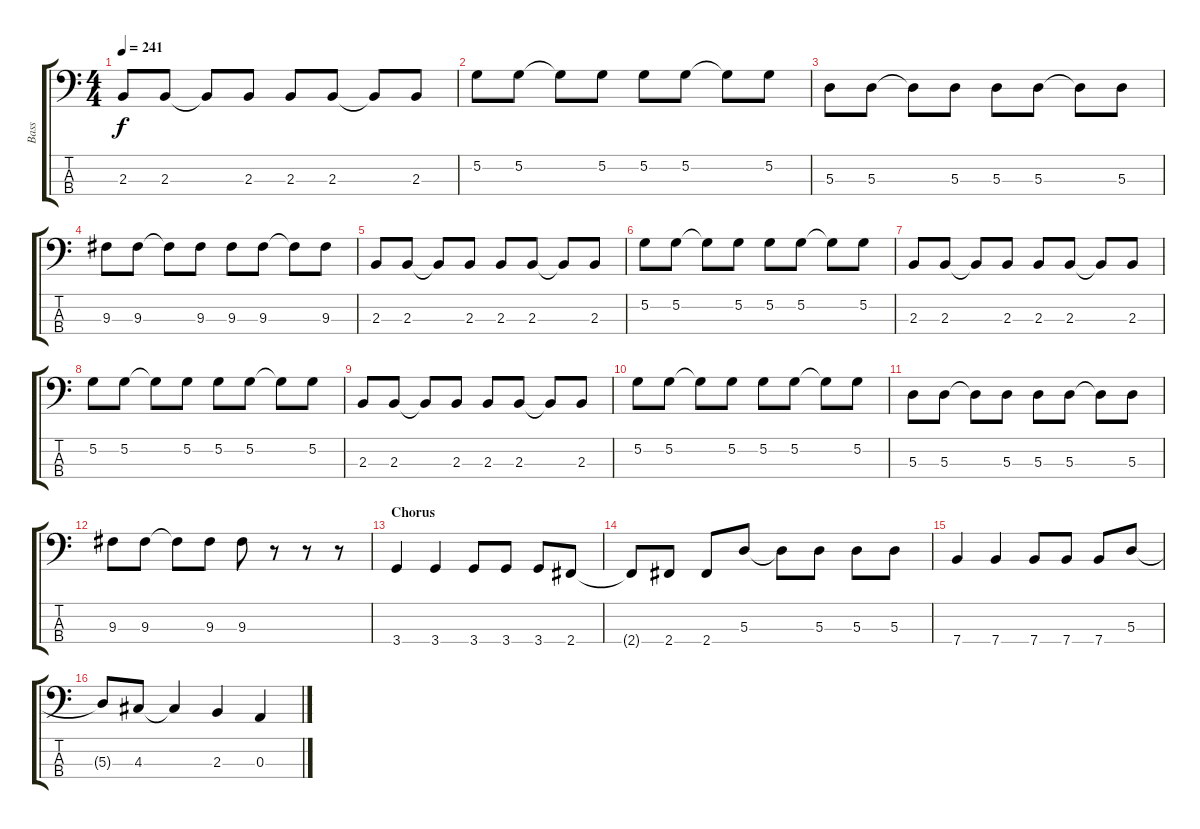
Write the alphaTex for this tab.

\track ("Bass" "Bass") {instrument electricbasspick}
\staff {score tabs}
\tuning (G2 D2 A1 E1) {hide}
\ts (4 4)
\tempo 241
\clef f4
\ks c
2.3.8{dy f} 2.3.8 2.3{t}.8 2.3.8 2.3.8 2.3.8 2.3{t}.8 2.3.8 |
5.2.8 5.2.8 5.2{t}.8 5.2.8 5.2.8 5.2.8 5.2{t}.8 5.2.8 |
5.3.8 5.3.8 5.3{t}.8 5.3.8 5.3.8 5.3.8 5.3{t}.8 5.3.8 |
9.3.8 9.3.8 9.3{t}.8 9.3.8 9.3.8 9.3.8 9.3{t}.8 9.3.8 |
2.3.8 2.3.8 2.3{t}.8 2.3.8 2.3.8 2.3.8 2.3{t}.8 2.3.8 |
5.2.8 5.2.8 5.2{t}.8 5.2.8 5.2.8 5.2.8 5.2{t}.8 5.2.8 |
2.3.8 2.3.8 2.3{t}.8 2.3.8 2.3.8 2.3.8 2.3{t}.8 2.3.8 |
5.2.8 5.2.8 5.2{t}.8 5.2.8 5.2.8 5.2.8 5.2{t}.8 5.2.8 |
2.3.8 2.3.8 2.3{t}.8 2.3.8 2.3.8 2.3.8 2.3{t}.8 2.3.8 |
5.2.8 5.2.8 5.2{t}.8 5.2.8 5.2.8 5.2.8 5.2{t}.8 5.2.8 |
5.3.8 5.3.8 5.3{t}.8 5.3.8 5.3.8 5.3.8 5.3{t}.8 5.3.8 |
9.3.8 9.3.8 9.3{t}.8 9.3.8 9.3.8 r.8 r.8 r.8 |
\section ("" "Chorus")
3.4.4 3.4.4 3.4.8 3.4.8 3.4.8 2.4.8 |
2.4{t}.8 2.4.8 2.4.8 5.3.8 5.3{t}.8 5.3.8 5.3.8 5.3.8 |
7.4.4 7.4.4 7.4.8 7.4.8 7.4.8 5.3.8 |
5.3{t}.8 4.3.8 4.3{t}.4 2.3.4 0.3.4
